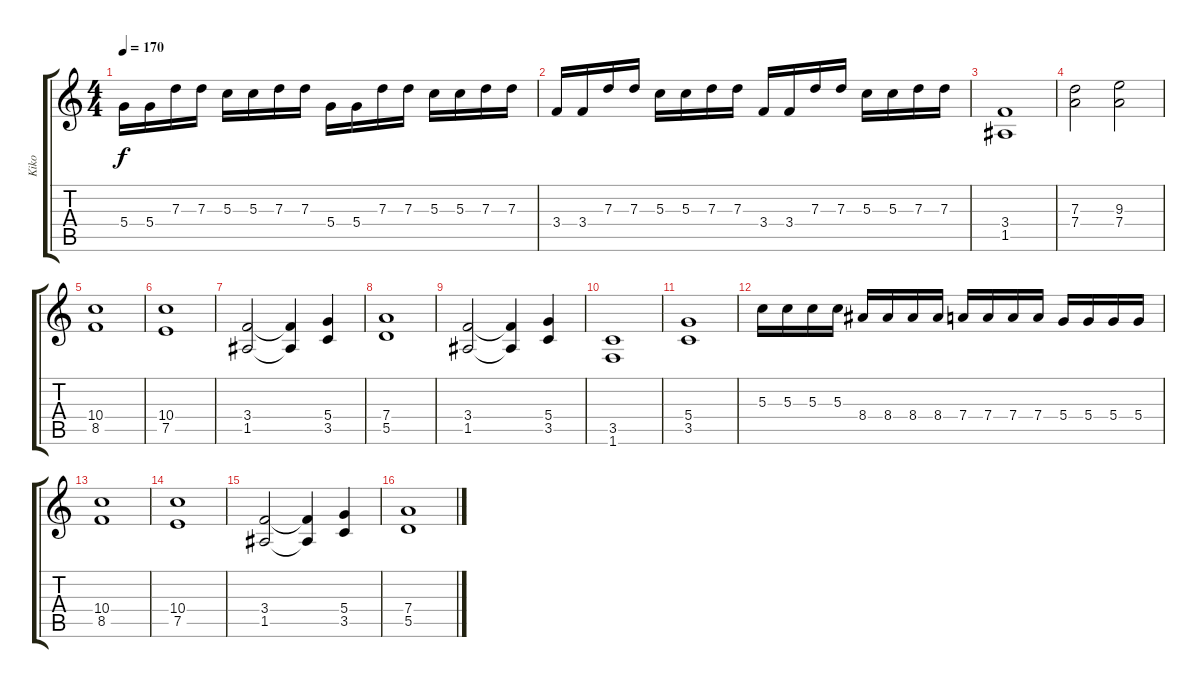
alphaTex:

\track ("Kiko" "Kiko") {instrument overdrivenguitar}
\staff {score tabs}
\tuning (E4 B3 G3 D3 A2 E2) {hide}
\ts (4 4)
\tempo 170
\clef g2
\ks c
5.4.16{dy f} 5.4.16 7.3.16 7.3.16 5.3.16 5.3.16 7.3.16 7.3.16 5.4.16 5.4.16 7.3.16 7.3.16 5.3.16 5.3.16 7.3.16 7.3.16 |
3.4.16 3.4.16 7.3.16 7.3.16 5.3.16 5.3.16 7.3.16 7.3.16 3.4.16 3.4.16 7.3.16 7.3.16 5.3.16 5.3.16 7.3.16 7.3.16 |
(3.4 1.5).1 |
(7.3 7.4).2 (9.3 7.4).2 |
(10.4 8.5).1 |
(10.4 7.5).1 |
(3.4 1.5).2 (3.4{t} 1.5{t}).4 (5.4 3.5).4 |
(7.4 5.5).1 |
(3.4 1.5).2 (3.4{t} 1.5{t}).4 (5.4 3.5).4 |
(3.5 1.6).1 |
(5.4 3.5).1 |
5.3.16 5.3.16 5.3.16 5.3.16 8.4.16 8.4.16 8.4.16 8.4.16 7.4.16 7.4.16 7.4.16 7.4.16 5.4.16 5.4.16 5.4.16 5.4.16 |
(10.4 8.5).1 |
(10.4 7.5).1 |
(3.4 1.5).2 (3.4{t} 1.5{t}).4 (5.4 3.5).4 |
(7.4 5.5).1
